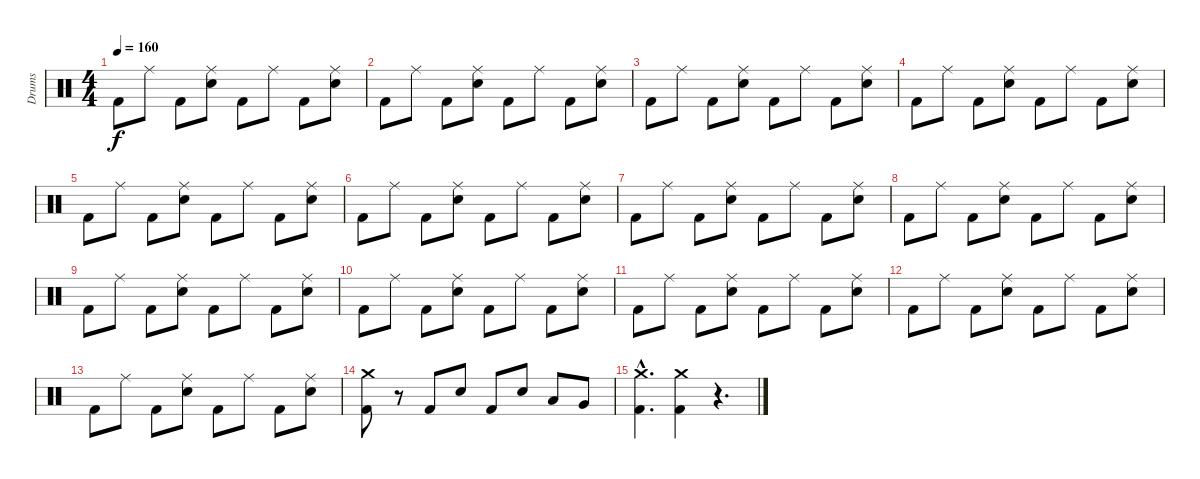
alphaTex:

\track ("Drums" "Drums") {instrument percussion}
\staff {score}
\articulation defaults
\ts (4 4)
\tempo 160
\clef neutral
\ks c "Kick (hit) 2".8{dy f} "Ride (middle)".8 "Kick (hit) 2".8
("Ride (middle)" "Electric Snare (hit)").8 "Kick (hit) 2".8 "Ride (middle)".8 "Kick (hit) 2".8 ("Ride (middle)" "Electric Snare (hit)").8 |
"Kick (hit) 2".8 "Ride (middle)".8 "Kick (hit) 2".8 ("Ride (middle)" "Electric Snare (hit)").8 "Kick (hit) 2".8 "Ride (middle)".8 "Kick (hit) 2".8 ("Ride (middle)" "Electric Snare (hit)").8 |
"Kick (hit) 2".8 "Ride (middle)".8 "Kick (hit) 2".8 ("Ride (middle)" "Electric Snare (hit)").8 "Kick (hit) 2".8 "Ride (middle)".8 "Kick (hit) 2".8 ("Ride (middle)" "Electric Snare (hit)").8 |
"Kick (hit) 2".8 "Ride (middle)".8 "Kick (hit) 2".8 ("Ride (middle)" "Electric Snare (hit)").8 "Kick (hit) 2".8 "Ride (middle)".8 "Kick (hit) 2".8 ("Ride (middle)" "Electric Snare (hit)").8 |
"Kick (hit) 2".8 "Ride (middle)".8 "Kick (hit) 2".8 ("Ride (middle)" "Electric Snare (hit)").8 "Kick (hit) 2".8 "Ride (middle)".8 "Kick (hit) 2".8 ("Ride (middle)" "Electric Snare (hit)").8 |
"Kick (hit) 2".8 "Ride (middle)".8 "Kick (hit) 2".8 ("Ride (middle)" "Electric Snare (hit)").8 "Kick (hit) 2".8 "Ride (middle)".8 "Kick (hit) 2".8 ("Ride (middle)" "Electric Snare (hit)").8 |
"Kick (hit) 2".8 "Ride (middle)".8 "Kick (hit) 2".8 ("Ride (middle)" "Electric Snare (hit)").8 "Kick (hit) 2".8 "Ride (middle)".8 "Kick (hit) 2".8 ("Ride (middle)" "Electric Snare (hit)").8 |
"Kick (hit) 2".8 "Ride (middle)".8 "Kick (hit) 2".8 ("Ride (middle)" "Electric Snare (hit)").8 "Kick (hit) 2".8 "Ride (middle)".8 "Kick (hit) 2".8 ("Ride (middle)" "Electric Snare (hit)").8 |
"Kick (hit) 2".8 "Ride (middle)".8 "Kick (hit) 2".8 ("Ride (middle)" "Electric Snare (hit)").8 "Kick (hit) 2".8 "Ride (middle)".8 "Kick (hit) 2".8 ("Ride (middle)" "Electric Snare (hit)").8 |
"Kick (hit) 2".8 "Ride (middle)".8 "Kick (hit) 2".8 ("Ride (middle)" "Electric Snare (hit)").8 "Kick (hit) 2".8 "Ride (middle)".8 "Kick (hit) 2".8 ("Ride (middle)" "Electric Snare (hit)").8 |
"Kick (hit) 2".8 "Ride (middle)".8 "Kick (hit) 2".8 ("Ride (middle)" "Electric Snare (hit)").8 "Kick (hit) 2".8 "Ride (middle)".8 "Kick (hit) 2".8 ("Ride (middle)" "Electric Snare (hit)").8 |
"Kick (hit) 2".8 "Ride (middle)".8 "Kick (hit) 2".8 ("Ride (middle)" "Electric Snare (hit)").8 "Kick (hit) 2".8 "Ride (middle)".8 "Kick (hit) 2".8 ("Ride (middle)" "Electric Snare (hit)").8 |
"Kick (hit) 2".8 "Ride (middle)".8 "Kick (hit) 2".8 ("Ride (middle)" "Electric Snare (hit)").8 "Kick (hit) 2".8 "Ride (middle)".8 "Kick (hit) 2".8 ("Ride (middle)" "Electric Snare (hit)").8 |
("Crash medium (hit)" "Kick (hit) 2").8 r.8 "Kick (hit) 2".8 "Electric Snare (hit)".8 "Kick (hit) 2".8 "Electric Snare (hit)".8 "Low Tom (hit)".8 "Very Low Tom (hit)".8 |
("Crash medium (hit)"{hac} "Kick (hit) 2"{hac}).4{d} ("Crash medium (hit)" "Kick (hit) 2").4 r.4{d}
